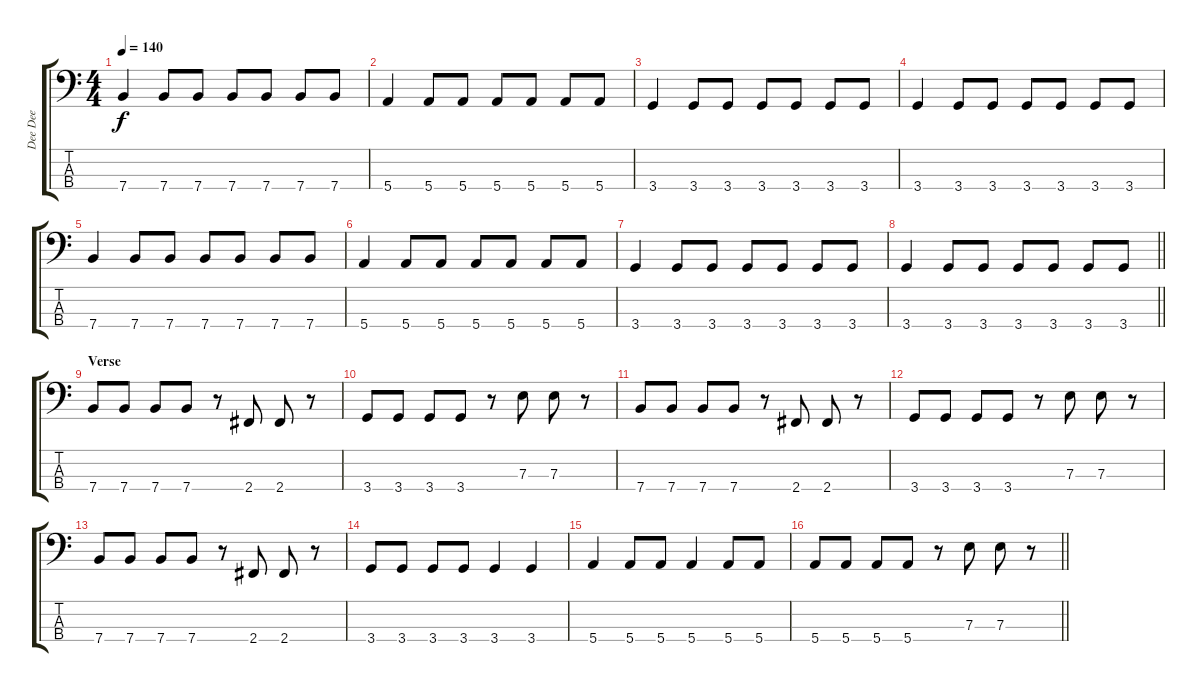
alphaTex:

\track ("Dee Dee" "Dee Dee") {instrument electricbasspick}
\staff {score tabs}
\tuning (G2 D2 A1 E1) {hide}
\ts (4 4)
\tempo 140
\clef f4
\ks c
7.4.4{dy f} 7.4.8 7.4.8 7.4.8 7.4.8 7.4.8 7.4.8 |
5.4.4 5.4.8 5.4.8 5.4.8 5.4.8 5.4.8 5.4.8 |
3.4.4 3.4.8 3.4.8 3.4.8 3.4.8 3.4.8 3.4.8 |
3.4.4 3.4.8 3.4.8 3.4.8 3.4.8 3.4.8 3.4.8 |
7.4.4 7.4.8 7.4.8 7.4.8 7.4.8 7.4.8 7.4.8 |
5.4.4 5.4.8 5.4.8 5.4.8 5.4.8 5.4.8 5.4.8 |
3.4.4 3.4.8 3.4.8 3.4.8 3.4.8 3.4.8 3.4.8 |
\barLineRight lightlight
3.4.4 3.4.8 3.4.8 3.4.8 3.4.8 3.4.8 3.4.8 |
\section ("" "Verse")
7.4.8 7.4.8 7.4.8 7.4.8 r.8 2.4.8 2.4.8 r.8 |
3.4.8 3.4.8 3.4.8 3.4.8 r.8 7.3.8 7.3.8 r.8 |
7.4.8 7.4.8 7.4.8 7.4.8 r.8 2.4.8 2.4.8 r.8 |
3.4.8 3.4.8 3.4.8 3.4.8 r.8 7.3.8 7.3.8 r.8 |
7.4.8 7.4.8 7.4.8 7.4.8 r.8 2.4.8 2.4.8 r.8 |
3.4.8 3.4.8 3.4.8 3.4.8 3.4.4 3.4.4 |
5.4.4 5.4.8 5.4.8 5.4.4 5.4.8 5.4.8 |
\barLineRight lightlight
5.4.8 5.4.8 5.4.8 5.4.8 r.8 7.3.8 7.3.8 r.8
